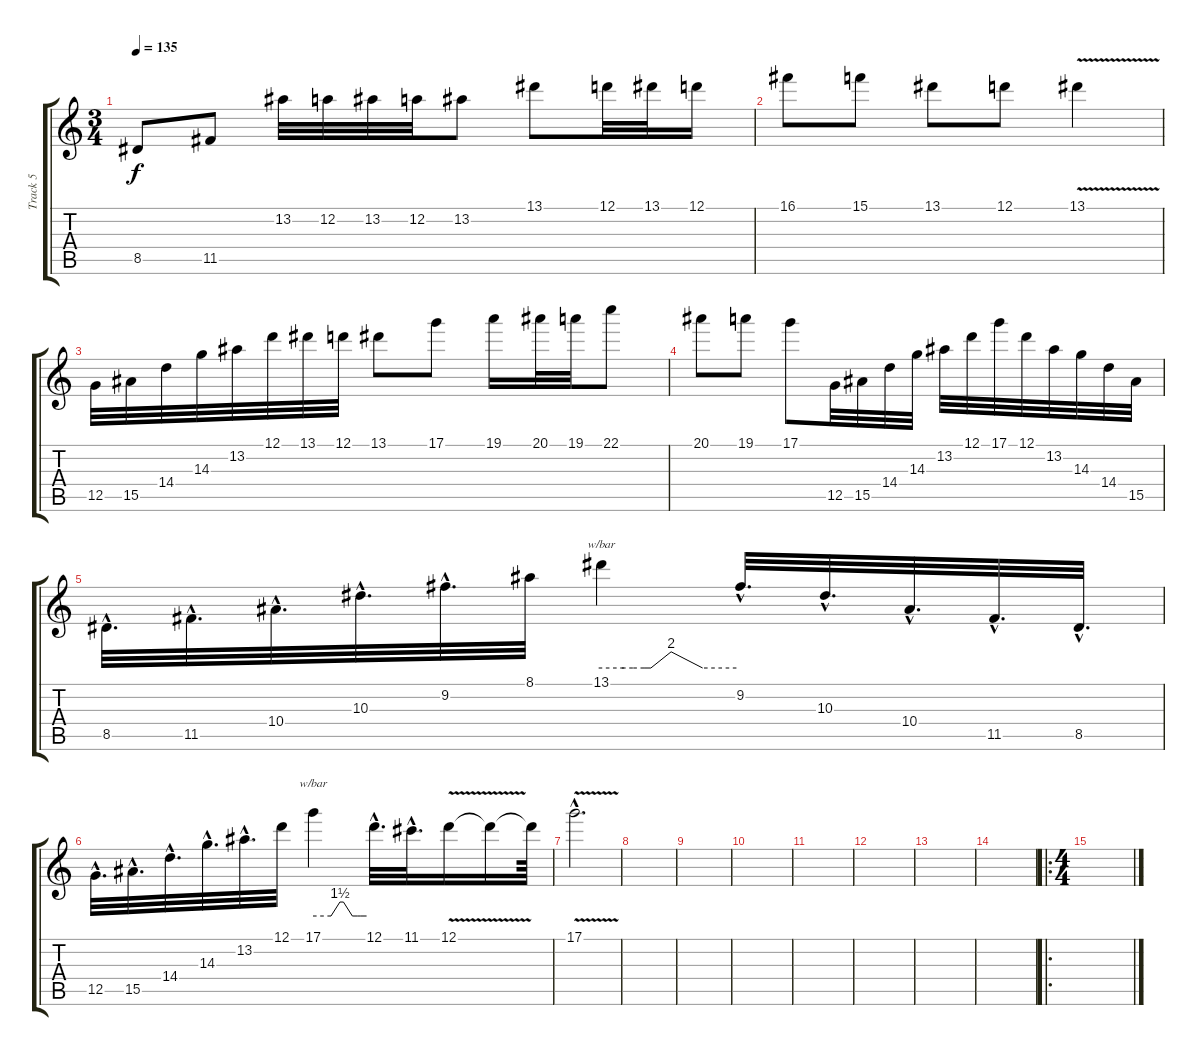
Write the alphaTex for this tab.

\track ("Track 5" "Track 5") {instrument distortionguitar}
\staff {score tabs}
\tuning (D4 A3 F3 C3 G2 C2) {hide}
\ts (3 4)
\tempo 135
\clef g2
\ks c
8.5.8{dy f} 11.5.8 13.2.32 12.2.32 13.2.32 12.2.32 13.2.8 13.1.8 12.1.32 13.1.32 12.1.16 |
16.1.8 15.1.8 13.1.8 12.1.8 13.1{v}.4 |
12.5.32 15.5.32 14.4.32 14.3.32 13.2.32 12.1.32 13.1.32 12.1.32 13.1.8 17.1.8 19.1.16 20.1.32 19.1.32 22.1.8 |
20.1.8 19.1.8 17.1.8 12.5.32 15.5.32 14.4.32 14.3.32 13.2.32 12.1.32 17.1.32 12.1.32 13.2.32 14.3.32 14.4.32 15.5.32 |
8.5{hac}.32{d} 11.5{hac}.32{d} 10.4{hac}.32{d} 10.3{hac}.32{d} 9.2{hac}.32{d} 8.1.32 13.1.4{tbe (custom default 0 0 10 0 14 0 19 0 22 0 31 8 45 0 60 0)} 9.2{hac}.32{d} 10.3{hac}.32{d} 10.4{hac}.32{d} 11.5{hac}.32{d} 8.5{hac}.32{d} |
12.5{hac}.32{d} 15.5{hac}.32{d} 14.4{hac}.32{d} 14.3{hac}.32{d} 13.2{hac}.32{d} 12.1.32 17.1.4{tbe (custom default 0 0 20 0 30 6 34 6 44 0 50 0 53 0 60 0)} 12.1{hac}.32{d} 11.1{hac}.32{d} 12.1{v}.16 12.1{t}.16 12.1{t}.64 |
17.1{v hac}.2{d} |
|
|
|
|
|
|
|
\ro
\ts (4 4)
